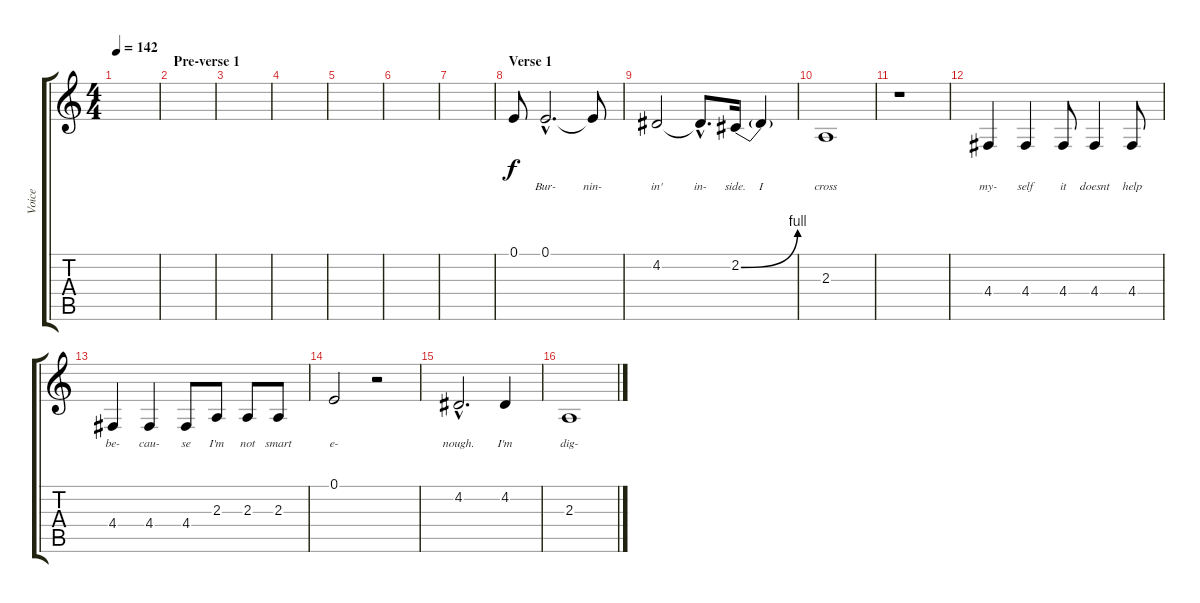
\track ("Voice" "Voice") {instrument clarinet}
\staff {score tabs}
\tuning (E4 B3 G3 D3 A2 E2) {hide}
\ts (4 4)
\tempo 142
\clef g2
\ks c
|
\section ("" "Pre-verse 1")
|
|
|
|
|
|
\section ("" "Verse 1")
0.1.8{lyrics (0 "") lyrics (1 "") lyrics (2 "") lyrics (3 "") lyrics (4 "")} 0.1{hac}.2{d lyrics (0 "Bur-") lyrics (1 "") lyrics (2 "") lyrics (3 "") lyrics (4 "")} 0.1{t}.8{lyrics (0 "nin-") lyrics (1 "") lyrics (2 "") lyrics (3 "") lyrics (4 "")} |
4.2.2{lyrics (0 "in'") lyrics (1 "") lyrics (2 "") lyrics (3 "") lyrics (4 "")} 4.2{hac t}.8{d lyrics (0 "in-") lyrics (1 "") lyrics (2 "") lyrics (3 "") lyrics (4 "")} 2.2{be (bend 0 0 60 4)}.16{lyrics (0 "side.") lyrics (1 "") lyrics (2 "") lyrics (3 "") lyrics (4 "")} 2.2{t}.4{lyrics (0 "I") lyrics (1 "") lyrics (2 "") lyrics (3 "") lyrics (4 "")} |
2.3.1{lyrics (0 "cross") lyrics (1 "") lyrics (2 "") lyrics (3 "") lyrics (4 "")} |
r.1 |
4.4.4{lyrics (0 "my-") lyrics (1 "") lyrics (2 "") lyrics (3 "") lyrics (4 "")} 4.4.4{lyrics (0 "self") lyrics (1 "") lyrics (2 "") lyrics (3 "") lyrics (4 "")} 4.4.8{lyrics (0 "it") lyrics (1 "") lyrics (2 "") lyrics (3 "") lyrics (4 "")} 4.4.4{lyrics (0 "doesnt") lyrics (1 "") lyrics (2 "") lyrics (3 "") lyrics (4 "")} 4.4.8{lyrics (0 "help") lyrics (1 "") lyrics (2 "") lyrics (3 "") lyrics (4 "")} |
4.4.4{lyrics (0 "be-") lyrics (1 "") lyrics (2 "") lyrics (3 "") lyrics (4 "")} 4.4.4{lyrics (0 "cau-") lyrics (1 "") lyrics (2 "") lyrics (3 "") lyrics (4 "")} 4.4.8{lyrics (0 "se") lyrics (1 "") lyrics (2 "") lyrics (3 "") lyrics (4 "")} 2.3.8{lyrics (0 "I'm") lyrics (1 "") lyrics (2 "") lyrics (3 "") lyrics (4 "")} 2.3.8{lyrics (0 "not") lyrics (1 "") lyrics (2 "") lyrics (3 "") lyrics (4 "")} 2.3.8{lyrics (0 "smart") lyrics (1 "") lyrics (2 "") lyrics (3 "") lyrics (4 "")} |
0.1.2{lyrics (0 "e-") lyrics (1 "") lyrics (2 "") lyrics (3 "") lyrics (4 "")} r.2 |
4.2{hac}.2{d lyrics (0 "nough.") lyrics (1 "") lyrics (2 "") lyrics (3 "") lyrics (4 "")} 4.2.4{lyrics (0 "I'm") lyrics (1 "") lyrics (2 "") lyrics (3 "") lyrics (4 "")} |
2.3.1{lyrics (0 "dig-") lyrics (1 "") lyrics (2 "") lyrics (3 "") lyrics (4 "")}
